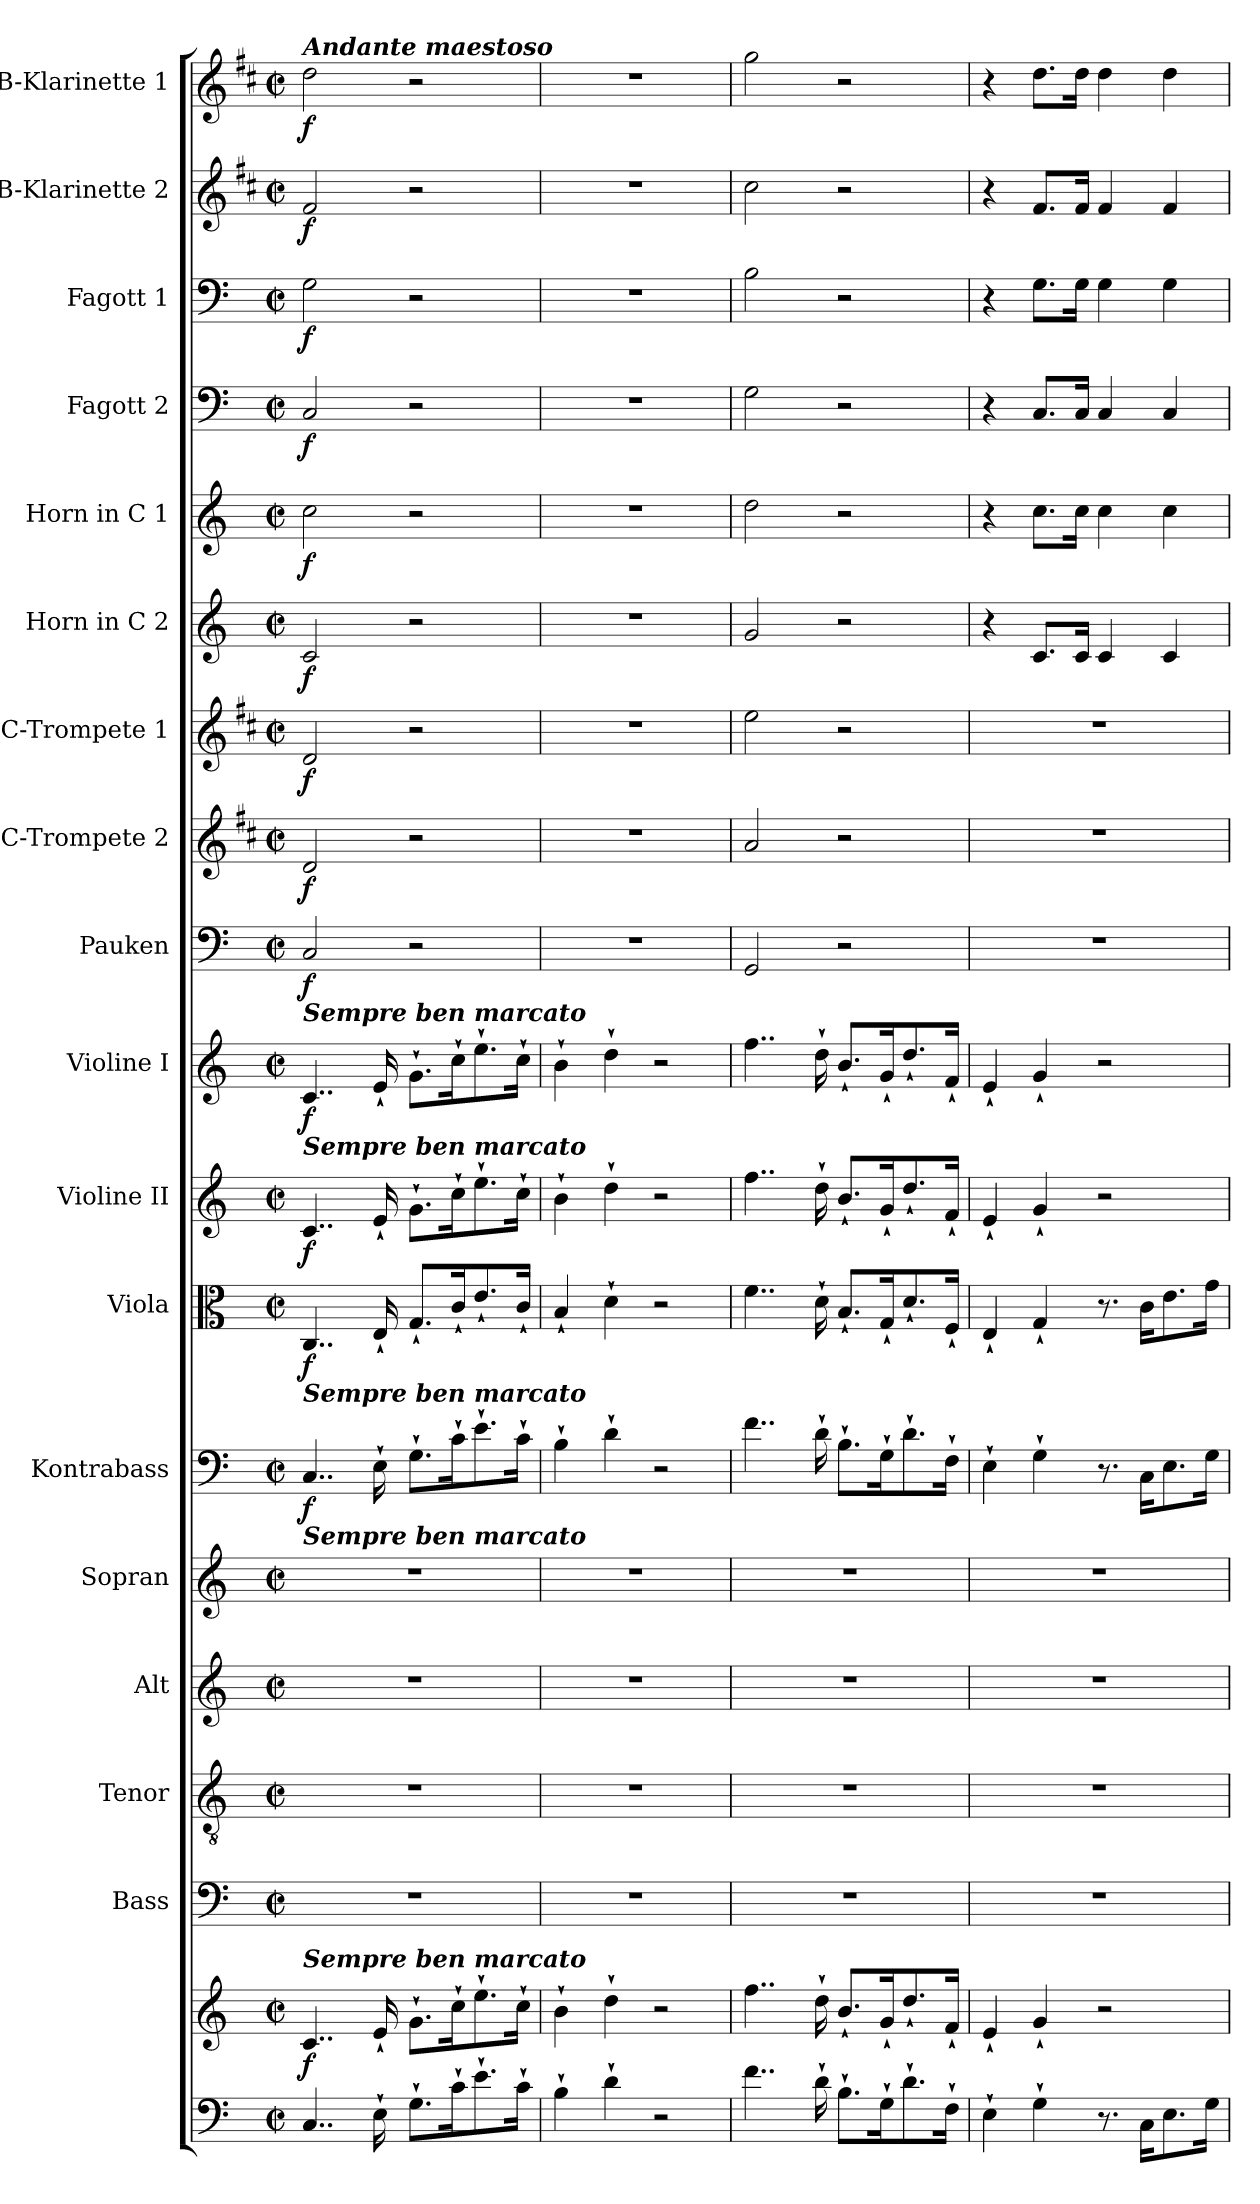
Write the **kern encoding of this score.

**kern	**kern	**dynam	**kern	**kern	**kern	**kern	**kern	**dynam	**kern	**dynam	**kern	**dynam	**kern	**dynam	**kern	**dynam	**kern	**dynam	**kern	**dynam	**kern	**dynam	**kern	**dynam	**kern	**dynam	**kern	**dynam	**kern	**dynam	**kern	**dynam
*part18	*part18	*part18	*part17	*part16	*part15	*part14	*part13	*part13	*part12	*part12	*part11	*part11	*part10	*part10	*part9	*part9	*part8	*part8	*part7	*part7	*part6	*part6	*part5	*part5	*part4	*part4	*part3	*part3	*part2	*part2	*part1	*part1
*staff19	*staff18	*staff18/19	*staff17	*staff16	*staff15	*staff14	*staff13	*staff13	*staff12	*staff12	*staff11	*staff11	*staff10	*staff10	*staff9	*staff9	*staff8	*staff8	*staff7	*staff7	*staff6	*staff6	*staff5	*staff5	*staff4	*staff4	*staff3	*staff3	*staff2	*staff2	*staff1	*staff1
*	*	*	*I"Bass	*I"Tenor	*I"Alt	*I"Sopran	*I"Kontrabass	*	*I"Viola	*	*I"Violine II	*	*I"Violine I	*	*I"Pauken	*	*I"C-Trompete 2	*	*I"C-Trompete 1	*	*I"Horn in C 2	*	*I"Horn in C 1	*	*I"Fagott 2	*	*I"Fagott 1	*	*I"B-Klarinette 2	*	*I"B-Klarinette 1	*
*	*	*	*I'B.	*I'T.	*I'A.	*I'S.	*I'Kb.	*	*I'Vla.	*	*I'Vl. II	*	*I'Vl. I	*	*I'Pk.	*	*I'C Trp. 2	*	*I'C Trp. 1	*	*	*	*	*	*I'Fg. 2	*	*I'Fg. 1	*	*I'B Kl. 2	*	*I'B Kl. 1	*
*clefF4	*clefG2	*	*clefF4	*clefGv2	*clefG2	*clefG2	*clefF4	*	*clefC3	*	*clefG2	*	*clefG2	*	*clefF4	*	*clefG2	*	*clefG2	*	*clefG2	*	*clefG2	*	*clefF4	*	*clefF4	*	*clefG2	*	*clefG2	*
*	*	*	*	*	*	*	*ITrd7c12	*	*	*	*	*	*	*	*	*	*ITrd1c2	*	*ITrd1c2	*	*ITrd7c12	*	*ITrd7c12	*	*	*	*	*	*ITrd1c2	*	*ITrd1c2	*
*k[]	*k[]	*	*k[]	*k[]	*k[]	*k[]	*k[]	*	*k[]	*	*k[]	*	*k[]	*	*k[]	*	*k[]	*	*k[]	*	*k[]	*	*k[]	*	*k[]	*	*k[]	*	*k[]	*	*k[]	*
*C:	*C:	*	*C:	*C:	*C:	*C:	*C:	*	*C:	*	*C:	*	*C:	*	*C:	*	*C:	*	*C:	*	*C:	*	*C:	*	*C:	*	*C:	*	*C:	*	*C:	*
*M2/2	*M2/2	*	*M2/2	*M2/2	*M2/2	*M2/2	*M2/2	*	*M2/2	*	*M2/2	*	*M2/2	*	*M2/2	*	*M2/2	*	*M2/2	*	*M2/2	*	*M2/2	*	*M2/2	*	*M2/2	*	*M2/2	*	*M2/2	*
*met(c|)	*met(c|)	*	*met(c|)	*met(c|)	*met(c|)	*met(c|)	*met(c|)	*	*met(c|)	*	*met(c|)	*	*met(c|)	*	*met(c|)	*	*met(c|)	*	*met(c|)	*	*met(c|)	*	*met(c|)	*	*met(c|)	*	*met(c|)	*	*met(c|)	*	*met(c|)	*
=1	=1	=1	=1	=1	=1	=1	=1	=1	=1	=1	=1	=1	=1	=1	=1	=1	=1	=1	=1	=1	=1	=1	=1	=1	=1	=1	=1	=1	=1	=1	=1	=1
!	!	!	!	!	!	!	!	!	!	!	!	!	!	!	!	!	!	!	!	!	!	!	!	!	!	!	!	!	!	!	!LO:TX:a:Bi:t=Andante maestoso	!
!	!	!	!	!	!	!	!	!	!	!	!	!	!LO:TX:a:Bi:t=Sempre ben marcato	!	!	!	!	!	!	!	!	!	!	!	!	!	!	!	!	!	!	!
!	!	!	!	!	!	!	!	!	!	!	!LO:TX:a:Bi:t=Sempre ben marcato	!	!	!	!	!	!	!	!	!	!	!	!	!	!	!	!	!	!	!	!	!
!	!	!	!	!	!	!	!	!	!LO:TX:b:Bi:t=Sempre ben marcato	!	!	!	!	!	!	!	!	!	!	!	!	!	!	!	!	!	!	!	!	!	!	!
!	!	!	!	!	!	!	!LO:TX:b:Bi:t=Sempre ben marcato	!	!	!	!	!	!	!	!	!	!	!	!	!	!	!	!	!	!	!	!	!	!	!	!	!
!	!LO:TX:a:Bi:t=Sempre ben marcato	!	!	!	!	!	!	!	!	!	!	!	!	!	!	!	!	!	!	!	!	!	!	!	!	!	!	!	!	!	!	!
!	!	!LO:DY:b	!	!	!	!	!	!LO:DY:b	!	!LO:DY:b	!	!LO:DY:b	!	!LO:DY:b	!	!LO:DY:b	!	!LO:DY:b	!	!LO:DY:b	!	!LO:DY:b	!	!LO:DY:b	!	!LO:DY:b	!	!LO:DY:b	!	!LO:DY:b	!	!LO:DY:b
4..C/	4..c/	f	1r	1r	1r	1r	4..CC/	f	4..C/	f	4..c/	f	4..c/	f	2C/	f	2c/	f	2c/	f	2C/	f	2c\	f	2C/	f	2G\	f	2e/	f	2cc\	f
16E`>\	16e`</	.	.	.	.	.	16EE`>\	.	16E`</	.	16e`</	.	16e`</	.	.	.	.	.	.	.	.	.	.	.	.	.	.	.	.	.	.	.
8.G`>\L	8.g`>\L	.	.	.	.	.	8.GG`>\L	.	8.G`</L	.	8.g`>\L	.	8.g`>\L	.	2r	.	2r	.	2r	.	2r	.	2r	.	2r	.	2r	.	2r	.	2r	.
16c`>\k	16cc`>\k	.	.	.	.	.	16C`>\k	.	16c`</k	.	16cc`>\k	.	16cc`>\k	.	.	.	.	.	.	.	.	.	.	.	.	.	.	.	.	.	.	.
8.e`>\	8.ee`>\	.	.	.	.	.	8.E`>\	.	8.e`</	.	8.ee`>\	.	8.ee`>\	.	.	.	.	.	.	.	.	.	.	.	.	.	.	.	.	.	.	.
16c`>\Jk	16cc`>\Jk	.	.	.	.	.	16C`>\Jk	.	16c`</Jk	.	16cc`>\Jk	.	16cc`>\Jk	.	.	.	.	.	.	.	.	.	.	.	.	.	.	.	.	.	.	.
=2	=2	=2	=2	=2	=2	=2	=2	=2	=2	=2	=2	=2	=2	=2	=2	=2	=2	=2	=2	=2	=2	=2	=2	=2	=2	=2	=2	=2	=2	=2	=2	=2
4B`>\	4b`>\	.	1r	1r	1r	1r	4BB`>\	.	4B`</	.	4b`>\	.	4b`>\	.	1r	.	1r	.	1r	.	1r	.	1r	.	1r	.	1r	.	1r	.	1r	.
4d`>\	4dd`>\	.	.	.	.	.	4D`>\	.	4d`>\	.	4dd`>\	.	4dd`>\	.	.	.	.	.	.	.	.	.	.	.	.	.	.	.	.	.	.	.
2r	2r	.	.	.	.	.	2r	.	2r	.	2r	.	2r	.	.	.	.	.	.	.	.	.	.	.	.	.	.	.	.	.	.	.
=3	=3	=3	=3	=3	=3	=3	=3	=3	=3	=3	=3	=3	=3	=3	=3	=3	=3	=3	=3	=3	=3	=3	=3	=3	=3	=3	=3	=3	=3	=3	=3	=3
4..f\	4..ff\	.	1r	1r	1r	1r	4..F\	.	4..f\	.	4..ff\	.	4..ff\	.	2GG/	.	2g/	.	2dd\	.	2G/	.	2d\	.	2G\	.	2B\	.	2b\	.	2ff\	.
16d`>\	16dd`>\	.	.	.	.	.	16D`>\	.	16d`>\	.	16dd`>\	.	16dd`>\	.	.	.	.	.	.	.	.	.	.	.	.	.	.	.	.	.	.	.
8.B`>\L	8.b`</L	.	.	.	.	.	8.BB`>\L	.	8.B`</L	.	8.b`</L	.	8.b`</L	.	2r	.	2r	.	2r	.	2r	.	2r	.	2r	.	2r	.	2r	.	2r	.
16G`>\k	16g`</k	.	.	.	.	.	16GG`>\k	.	16G`</k	.	16g`</k	.	16g`</k	.	.	.	.	.	.	.	.	.	.	.	.	.	.	.	.	.	.	.
8.d`>\	8.dd`</	.	.	.	.	.	8.D`>\	.	8.d`</	.	8.dd`</	.	8.dd`</	.	.	.	.	.	.	.	.	.	.	.	.	.	.	.	.	.	.	.
16F`>\Jk	16f`</Jk	.	.	.	.	.	16FF`>\Jk	.	16F`</Jk	.	16f`</Jk	.	16f`</Jk	.	.	.	.	.	.	.	.	.	.	.	.	.	.	.	.	.	.	.
=4	=4	=4	=4	=4	=4	=4	=4	=4	=4	=4	=4	=4	=4	=4	=4	=4	=4	=4	=4	=4	=4	=4	=4	=4	=4	=4	=4	=4	=4	=4	=4	=4
4E`>\	4e`</	.	1r	1r	1r	1r	4EE`>\	.	4E`</	.	4e`</	.	4e`</	.	1r	.	1r	.	1r	.	4r	.	4r	.	4r	.	4r	.	4r	.	4r	.
4G`>\	4g`</	.	.	.	.	.	4GG`>\	.	4G`</	.	4g`</	.	4g`</	.	.	.	.	.	.	.	8.C/L	.	8.c\L	.	8.C/L	.	8.G\L	.	8.e/L	.	8.cc\L	.
.	.	.	.	.	.	.	.	.	.	.	.	.	.	.	.	.	.	.	.	.	16C/Jk	.	16c\Jk	.	16C/Jk	.	16G\Jk	.	16e/Jk	.	16cc\Jk	.
8.r	2r	.	.	.	.	.	8.r	.	8.r	.	2r	.	2r	.	.	.	.	.	.	.	4C/	.	4c\	.	4C/	.	4G\	.	4e/	.	4cc\	.
16C\KL	.	.	.	.	.	.	16CC\KL	.	16c\KL	.	.	.	.	.	.	.	.	.	.	.	.	.	.	.	.	.	.	.	.	.	.	.
8.E\	.	.	.	.	.	.	8.EE\	.	8.e\	.	.	.	.	.	.	.	.	.	.	.	4C/	.	4c\	.	4C/	.	4G\	.	4e/	.	4cc\	.
16G\Jk	.	.	.	.	.	.	16GG\Jk	.	16g\Jk	.	.	.	.	.	.	.	.	.	.	.	.	.	.	.	.	.	.	.	.	.	.	.
=	=	=	=	=	=	=	=	=	=	=	=	=	=	=	=	=	=	=	=	=	=	=	=	=	=	=	=	=	=	=	=	=
*-	*-	*-	*-	*-	*-	*-	*-	*-	*-	*-	*-	*-	*-	*-	*-	*-	*-	*-	*-	*-	*-	*-	*-	*-	*-	*-	*-	*-	*-	*-	*-	*-
